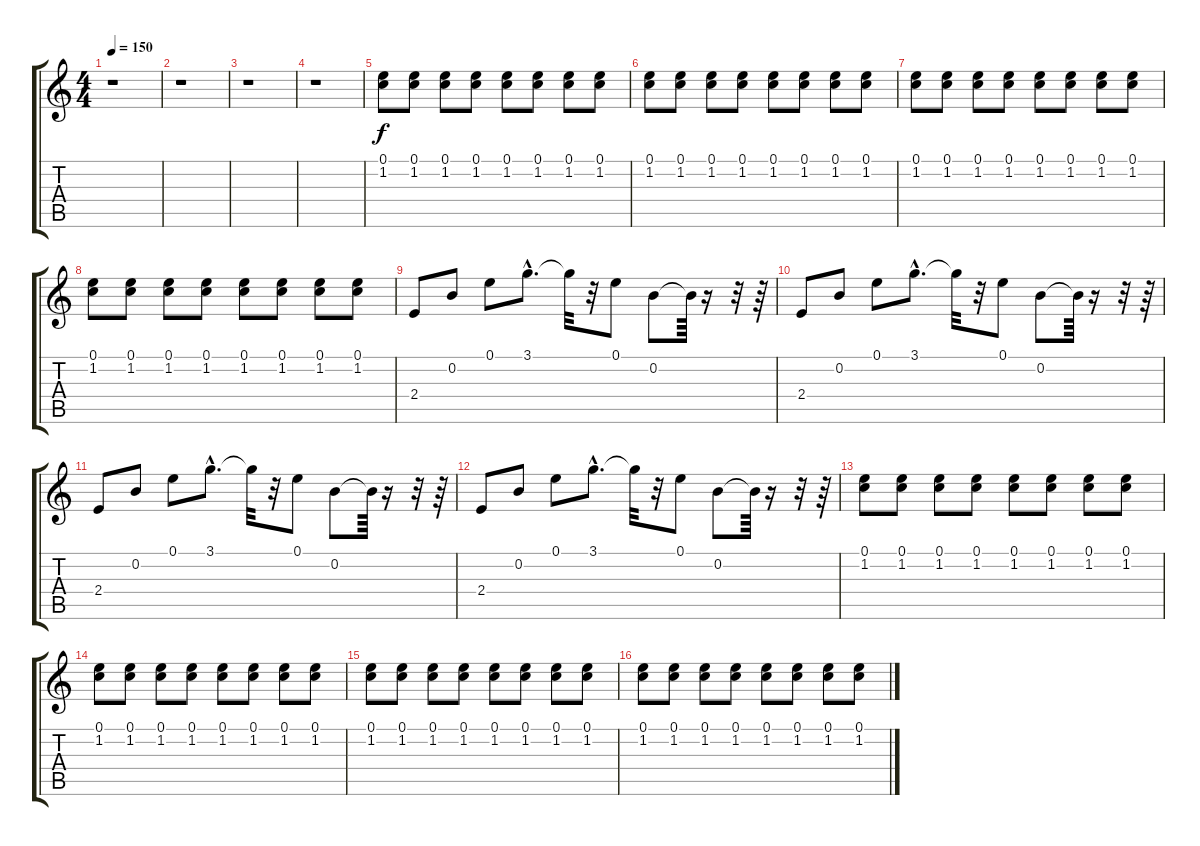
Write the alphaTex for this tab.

\track "" {instrument acousticguitarnylon}
\staff {score tabs}
\tuning (E4 B3 G3 D3 A2 E2) {hide}
\ts (4 4)
\tempo 150
\clef g2
\ks c
r.1{dy f} |
r.1 |
r.1 |
r.1 |
(0.1 1.2).8 (0.1 1.2).8 (0.1 1.2).8 (0.1 1.2).8 (0.1 1.2).8 (0.1 1.2).8 (0.1 1.2).8 (0.1 1.2).8 |
(0.1 1.2).8 (0.1 1.2).8 (0.1 1.2).8 (0.1 1.2).8 (0.1 1.2).8 (0.1 1.2).8 (0.1 1.2).8 (0.1 1.2).8 |
(0.1 1.2).8 (0.1 1.2).8 (0.1 1.2).8 (0.1 1.2).8 (0.1 1.2).8 (0.1 1.2).8 (0.1 1.2).8 (0.1 1.2).8 |
(0.1 1.2).8 (0.1 1.2).8 (0.1 1.2).8 (0.1 1.2).8 (0.1 1.2).8 (0.1 1.2).8 (0.1 1.2).8 (0.1 1.2).8 |
2.4.8 0.2.8 0.1.8 3.1{hac}.8{d} 3.1{t}.32 r.32 0.1.8 0.2.8 0.2{t}.64 r.16 r.32 r.64 |
2.4.8 0.2.8 0.1.8 3.1{hac}.8{d} 3.1{t}.32 r.32 0.1.8 0.2.8 0.2{t}.64 r.16 r.32 r.64 |
2.4.8 0.2.8 0.1.8 3.1{hac}.8{d} 3.1{t}.32 r.32 0.1.8 0.2.8 0.2{t}.64 r.16 r.32 r.64 |
2.4.8 0.2.8 0.1.8 3.1{hac}.8{d} 3.1{t}.32 r.32 0.1.8 0.2.8 0.2{t}.64 r.16 r.32 r.64 |
(0.1 1.2).8 (0.1 1.2).8 (0.1 1.2).8 (0.1 1.2).8 (0.1 1.2).8 (0.1 1.2).8 (0.1 1.2).8 (0.1 1.2).8 |
(0.1 1.2).8 (0.1 1.2).8 (0.1 1.2).8 (0.1 1.2).8 (0.1 1.2).8 (0.1 1.2).8 (0.1 1.2).8 (0.1 1.2).8 |
(0.1 1.2).8 (0.1 1.2).8 (0.1 1.2).8 (0.1 1.2).8 (0.1 1.2).8 (0.1 1.2).8 (0.1 1.2).8 (0.1 1.2).8 |
(0.1 1.2).8 (0.1 1.2).8 (0.1 1.2).8 (0.1 1.2).8 (0.1 1.2).8 (0.1 1.2).8 (0.1 1.2).8 (0.1 1.2).8
